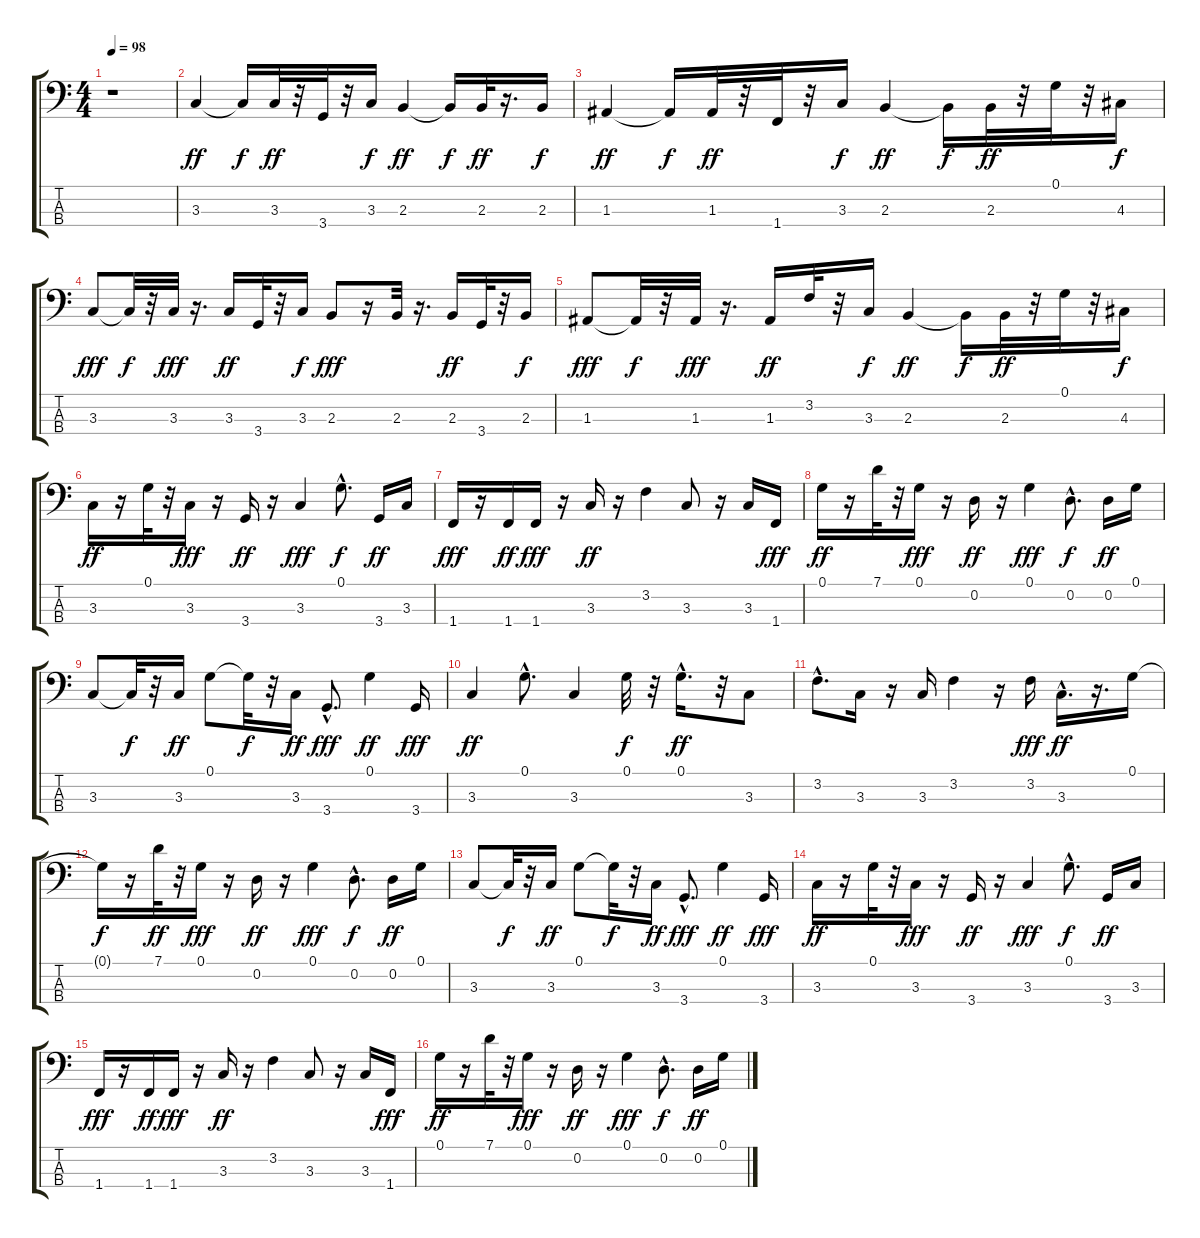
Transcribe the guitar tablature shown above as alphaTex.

\track "" {instrument electricbassfinger}
\staff {score tabs}
\tuning (G2 D2 A1 E1) {hide}
\ts (4 4)
\tempo 98
\clef f4
\ks c
r.1{dy ff instrument electricbassfinger} |
3.3.4 3.3{t}.16{dy f} 3.3.32{dy ff} r.32 3.4.32 r.32 3.3.16{dy f} 2.3.4{dy ff} 2.3{t}.16{dy f} 2.3.32{dy ff} r.16{d} 2.3.16{dy f} |
1.3.4{dy ff} 1.3{t}.16{dy f} 1.3.32{dy ff} r.32 1.4.32 r.32 3.3.16{dy f} 2.3.4{dy ff} 2.3{t}.16{dy f} 2.3.32{dy ff} r.32 0.1.32 r.32 4.3.16{dy f} |
3.3.8{dy fff} 3.3{t}.32{dy f} r.32 3.3.32{dy fff} r.16{d} 3.3.16{dy ff} 3.4.32 r.32 3.3.16{dy f} 2.3.8{dy fff} r.16 2.3.32 r.16{d} 2.3.16{dy ff} 3.4.32 r.32 2.3.16{dy f} |
1.3.8{dy fff} 1.3{t}.32{dy f} r.32 1.3.32{dy fff} r.16{d} 1.3.16{dy ff} 3.2.32 r.32 3.3.16{dy f} 2.3.4{dy ff} 2.3{t}.16{dy f} 2.3.32{dy ff} r.32 0.1.32 r.32 4.3.16{dy f} |
3.3.16{dy ff} r.16 0.1.32 r.32 3.3.16{dy fff} r.16 3.4.16{dy ff} r.16 3.3.4{dy fff} 0.1{hac}.8{d dy f} 3.4.16{dy ff} 3.3.16 |
1.4.16{dy fff} r.16 1.4.16{dy ff} 1.4.16{dy fff} r.16 3.3.16{dy ff} r.16 3.2.4 3.3.8 r.16 3.3.16 1.4.16{dy fff} |
0.1.16{dy ff} r.16 7.1.32 r.32 0.1.16{dy fff} r.16 0.2.16{dy ff} r.16 0.1.4{dy fff} 0.2{hac}.8{d dy f} 0.2.16{dy ff} 0.1.16 |
3.3.8 3.3{t}.32{dy f} r.32 3.3.16{dy ff} 0.1.8 0.1{t}.32{dy f} r.32 3.3.16{dy ff} 3.4{hac}.8{d dy fff} 0.1.4{dy ff} 3.4.16{dy fff} |
3.3.4{dy ff} 0.1{hac}.8{d} 3.3.4 0.1.32{dy f} r.32 0.1{hac}.16{d dy ff} r.32 3.3.8 |
3.2{hac}.8{d} 3.3.16 r.16 3.3.16 3.2.4 r.16 3.2.16{dy fff} 3.3{hac}.16{d dy ff} r.16{d} 0.1.16 |
0.1{t}.16{dy f} r.16 7.1.32{dy ff} r.32 0.1.16{dy fff} r.16 0.2.16{dy ff} r.16 0.1.4{dy fff} 0.2{hac}.8{d dy f} 0.2.16{dy ff} 0.1.16 |
3.3.8 3.3{t}.32{dy f} r.32 3.3.16{dy ff} 0.1.8 0.1{t}.32{dy f} r.32 3.3.16{dy ff} 3.4{hac}.8{d dy fff} 0.1.4{dy ff} 3.4.16{dy fff} |
3.3.16{dy ff} r.16 0.1.32 r.32 3.3.16{dy fff} r.16 3.4.16{dy ff} r.16 3.3.4{dy fff} 0.1{hac}.8{d dy f} 3.4.16{dy ff} 3.3.16 |
1.4.16{dy fff} r.16 1.4.16{dy ff} 1.4.16{dy fff} r.16 3.3.16{dy ff} r.16 3.2.4 3.3.8 r.16 3.3.16 1.4.16{dy fff} |
0.1.16{dy ff} r.16 7.1.32 r.32 0.1.16{dy fff} r.16 0.2.16{dy ff} r.16 0.1.4{dy fff} 0.2{hac}.8{d dy f} 0.2.16{dy ff} 0.1.16
